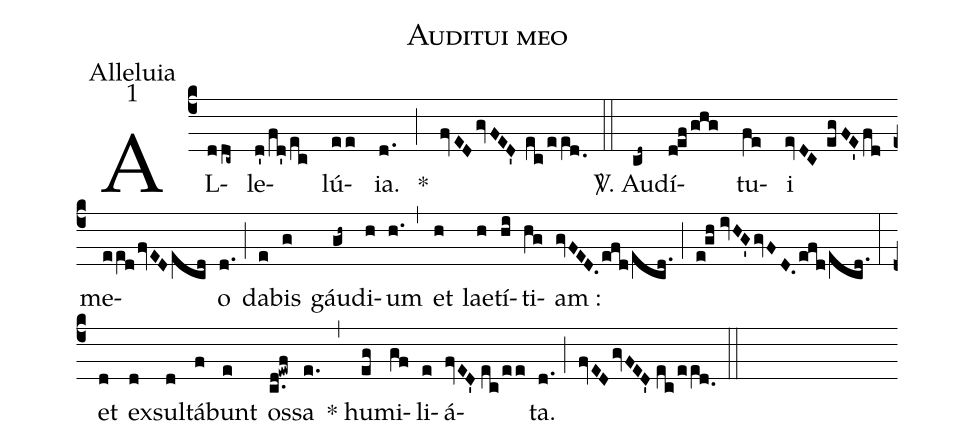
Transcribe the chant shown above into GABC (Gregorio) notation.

name:Auditui meo;
office-part:Alleluia;
mode:1;
%%
(c4) AL(ddc~)le(d'/fd'/ec)lú(ee){ia}.(d.) *(;) (fvEDgvFED'//ec/ee[ll:1]d.0) (::) <sp>V/</sp>. Au(cd~)dí(defghg)tu(fe)i(evDC//egFE'fd) me(ee[ll:1]dfvEDecd)o(d.) (;) da(e)bis(g) gáu(gh~)di(h)um(h.) (,) et(h) lae(h)tí(hi)ti(hg)am :(gvFED.efd/ecd.) (;) (e!gh//ivHG'gvFD.efd/ecd.) (:) et(d) ex(d)sul(d)tá(f)bunt(e) os(c.d!ewf)sa(e.) (,) * hu(eg)mi(gf)li(e)á(fvED'//ec/ee)ta.(d.) (;) (fvEDgvFED'//ec/ee[ll:1]d.0) (::)
